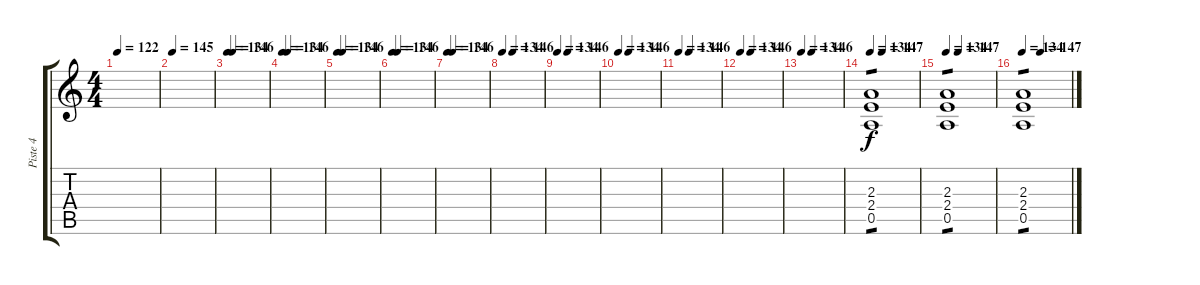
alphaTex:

\track ("Piste 4" "Piste 4") {instrument overdrivenguitar}
\staff {score tabs}
\tuning (E4 B3 G3 D3 A2 E2) {hide}
\ts (4 4)
\tempo 122
\clef g2
\ks c
|
\tempo 145
|
\tempo (146 0.125)
\tempo 134
|
\tempo (146 0.125)
\tempo 134
|
\tempo (146 0.125)
\tempo 134
|
\tempo (146 0.125)
\tempo 134
|
\tempo (146 0.125)
\tempo 134
|
\tempo (146 0.25)
\tempo 134
|
\tempo (146 0.25)
\tempo 134
|
\tempo (146 0.25)
\tempo 134
|
\tempo (146 0.25)
\tempo 134
|
\tempo (146 0.25)
\tempo 134
|
\tempo (146 0.25)
\tempo 134
|
\tempo (147 0.25)
\tempo 134
(2.3 2.4 0.5).1{tp 1} |
\tempo (147 0.25)
\tempo 134
(2.3 2.4 0.5).1{tp 1} |
\tempo (147 0.375)
\tempo 134
(2.3 2.4 0.5).1{tp 1}
